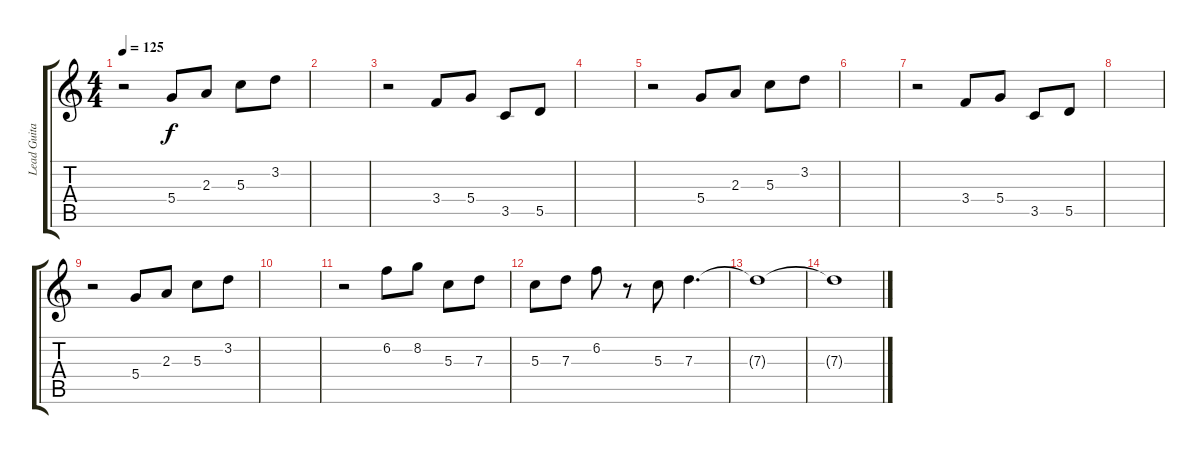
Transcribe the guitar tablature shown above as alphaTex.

\track ("Lead Guitar" "Lead Guita") {instrument distortionguitar}
\staff {score tabs}
\tuning (E4 B3 G3 D3 A2 E2) {hide}
\ts (4 4)
\tempo 125
\clef g2
\ks c
r.2{dy f} 5.4.8 2.3.8 5.3.8 3.2.8 |
|
r.2 3.4.8 5.4.8 3.5.8 5.5.8 |
|
r.2 5.4.8 2.3.8 5.3.8 3.2.8 |
|
r.2 3.4.8 5.4.8 3.5.8 5.5.8 |
|
r.2 5.4.8 2.3.8 5.3.8 3.2.8 |
|
r.2 6.2.8 8.2.8 5.3.8 7.3.8 |
5.3.8 7.3.8 6.2.8 r.8 5.3.8 7.3.4{d} |
7.3{t}.1 |
7.3{t}.1
